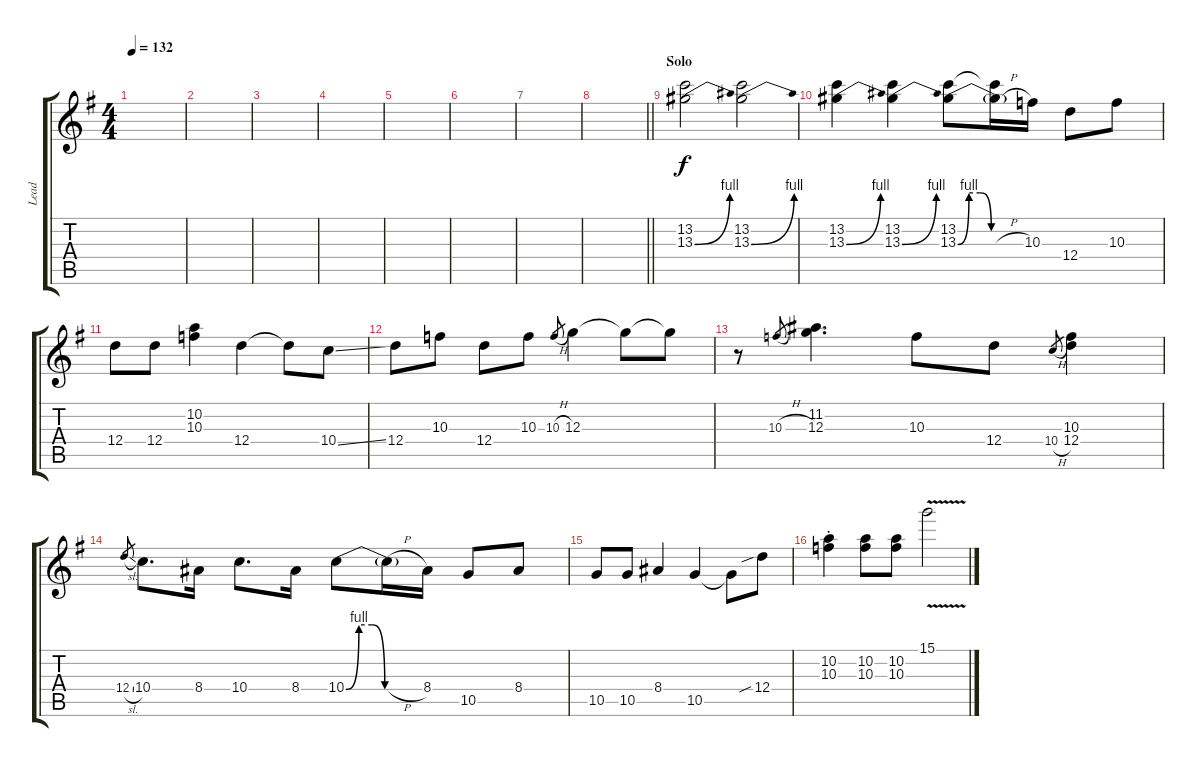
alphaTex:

\track ("Lead" "Lead") {instrument overdrivenguitar}
\staff {score tabs}
\tuning (E4 B3 G3 D3 A2 E2) {hide}
\ts (4 4)
\tempo 132
\clef g2
\ks g
|
|
|
|
|
|
|
\barLineRight lightlight
|
\section ("" "Solo")
(13.2 13.3{be (bend 0 0 60 4)}).2 (13.2 13.3{be (bend 0 0 60 4)}).2 |
(13.2 13.3{be (bend 0 0 60 4)}).4 (13.2 13.3{be (bend 0 0 60 4)}).4 (13.2 13.3{be (custom 0 0 10 4 20 4 30 0 60 0)}).8 (13.2{t} 13.3{h t}).16 10.3.16 12.4.8 10.3.8 |
12.4.8 12.4.8 (10.2 10.3).4 12.4.4 12.4{t}.8 10.4{ss}.8 |
12.4.8 10.3.8 12.4.8 10.3.8 10.3{h}.8{gr} 12.3.4 12.3{t}.8 12.3{t}.8 |
r.8 10.3{h}.8{gr} (11.2 12.3).4{d} 10.3.8 12.4.8 10.4{h}.8{gr} (10.3 12.4).4 |
12.4{sl}.8{gr} 10.4.8{d} 8.4.16 10.4.8{d} 8.4.16 10.4{be (custom 0 0 10 4 20 4 30 0 60 0)}.8 10.4{h t}.16 8.4.16 10.5.8 8.4.8 |
10.5.8 10.5.8 8.4.4 10.5.4 10.5{t}.8 12.4{sib}.8 |
(10.2{st} 10.3{st}).4 (10.2 10.3).8 (10.2 10.3).8 15.1{v}.2
